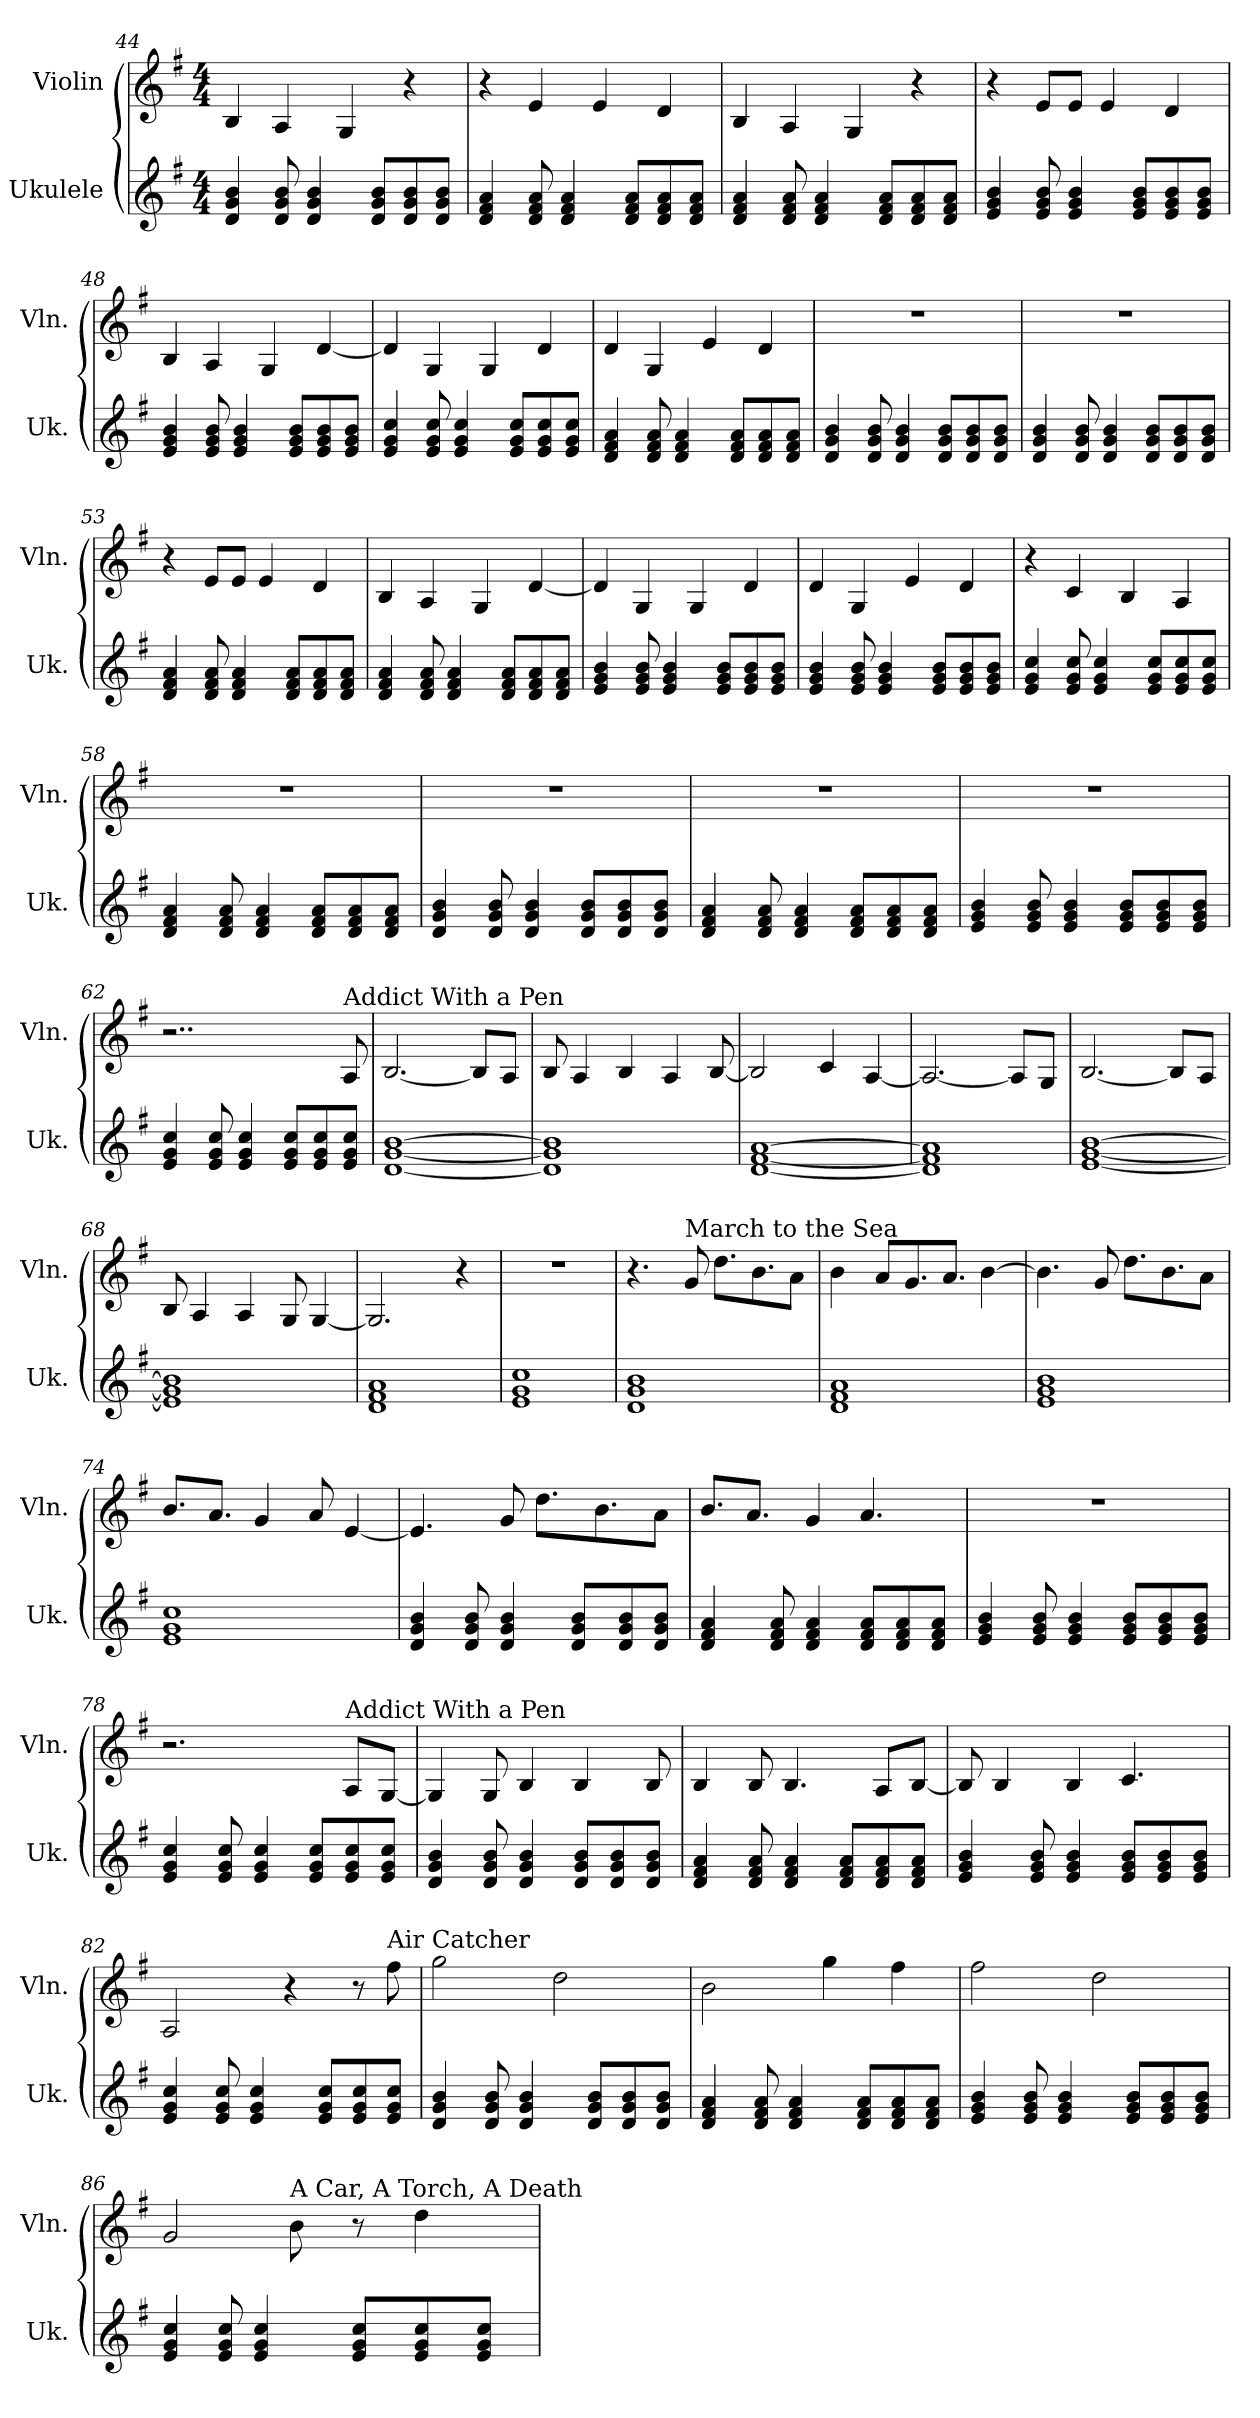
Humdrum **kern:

**kern	**kern
*part2	*part1
*staff2	*staff1
*I"Ukulele	*I"Violin
*I'Uk.	*I'Vln.
*clefG2	*clefG2
*k[f#]	*k[f#]
*M4/4	*M4/4
=44	=44
4d/ 4g/ 4b/	4B/
8d/ 8g/ 8b/	4A/
4d/ 4g/ 4b/	.
.	4G/
8d/ 8g/ 8b/L	.
8d/ 8g/ 8b/	4r
8d/ 8g/ 8b/J	.
=45	=45
4d/ 4f#/ 4a/	4r
8d/ 8f#/ 8a/	4e/
4d/ 4f#/ 4a/	.
.	4e/
8d/ 8f#/ 8a/L	.
8d/ 8f#/ 8a/	4d/
8d/ 8f#/ 8a/J	.
=46	=46
4d/ 4f#/ 4a/	4B/
8d/ 8f#/ 8a/	4A/
4d/ 4f#/ 4a/	.
.	4G/
8d/ 8f#/ 8a/L	.
8d/ 8f#/ 8a/	4r
8d/ 8f#/ 8a/J	.
!!LO:LB:g=z
=47	=47
4e/ 4g/ 4b/	4r
8e/ 8g/ 8b/	8e/L
4e/ 4g/ 4b/	8e/J
.	4e/
8e/ 8g/ 8b/L	.
8e/ 8g/ 8b/	4d/
8e/ 8g/ 8b/J	.
=48	=48
4e/ 4g/ 4b/	4B/
8e/ 8g/ 8b/	4A/
4e/ 4g/ 4b/	.
.	4G/
8e/ 8g/ 8b/L	.
8e/ 8g/ 8b/	[4d/
8e/ 8g/ 8b/J	.
=49	=49
4e/ 4g/ 4cc/	4d/]
8e/ 8g/ 8cc/	4G/
4e/ 4g/ 4cc/	.
.	4G/
8e/ 8g/ 8cc/L	.
8e/ 8g/ 8cc/	4d/
8e/ 8g/ 8cc/J	.
=50	=50
4d/ 4f#/ 4a/	4d/
8d/ 8f#/ 8a/	4G/
4d/ 4f#/ 4a/	.
.	4e/
8d/ 8f#/ 8a/L	.
8d/ 8f#/ 8a/	4d/
8d/ 8f#/ 8a/J	.
!!LO:LB:g=z
=51	=51
4d/ 4g/ 4b/	1r
8d/ 8g/ 8b/	.
4d/ 4g/ 4b/	.
8d/ 8g/ 8b/L	.
8d/ 8g/ 8b/	.
8d/ 8g/ 8b/J	.
=52	=52
4d/ 4g/ 4b/	1r
8d/ 8g/ 8b/	.
4d/ 4g/ 4b/	.
8d/ 8g/ 8b/L	.
8d/ 8g/ 8b/	.
8d/ 8g/ 8b/J	.
=53	=53
4d/ 4f#/ 4a/	4r
8d/ 8f#/ 8a/	8e/L
4d/ 4f#/ 4a/	8e/J
.	4e/
8d/ 8f#/ 8a/L	.
8d/ 8f#/ 8a/	4d/
8d/ 8f#/ 8a/J	.
=54	=54
4d/ 4f#/ 4a/	4B/
8d/ 8f#/ 8a/	4A/
4d/ 4f#/ 4a/	.
.	4G/
8d/ 8f#/ 8a/L	.
8d/ 8f#/ 8a/	[4d/
8d/ 8f#/ 8a/J	.
!!LO:LB:g=z
=55	=55
4e/ 4g/ 4b/	4d/]
8e/ 8g/ 8b/	4G/
4e/ 4g/ 4b/	.
.	4G/
8e/ 8g/ 8b/L	.
8e/ 8g/ 8b/	4d/
8e/ 8g/ 8b/J	.
=56	=56
4e/ 4g/ 4b/	4d/
8e/ 8g/ 8b/	4G/
4e/ 4g/ 4b/	.
.	4e/
8e/ 8g/ 8b/L	.
8e/ 8g/ 8b/	4d/
8e/ 8g/ 8b/J	.
=57	=57
4e/ 4g/ 4cc/	4r
8e/ 8g/ 8cc/	4c/
4e/ 4g/ 4cc/	.
.	4B/
8e/ 8g/ 8cc/L	.
8e/ 8g/ 8cc/	4A/
8e/ 8g/ 8cc/J	.
=58	=58
4d/ 4f#/ 4a/	1r
8d/ 8f#/ 8a/	.
4d/ 4f#/ 4a/	.
8d/ 8f#/ 8a/L	.
8d/ 8f#/ 8a/	.
8d/ 8f#/ 8a/J	.
!!LO:LB:g=z
=59	=59
4d/ 4g/ 4b/	1r
8d/ 8g/ 8b/	.
4d/ 4g/ 4b/	.
8d/ 8g/ 8b/L	.
8d/ 8g/ 8b/	.
8d/ 8g/ 8b/J	.
=60	=60
4d/ 4f#/ 4a/	1r
8d/ 8f#/ 8a/	.
4d/ 4f#/ 4a/	.
8d/ 8f#/ 8a/L	.
8d/ 8f#/ 8a/	.
8d/ 8f#/ 8a/J	.
=61	=61
4e/ 4g/ 4b/	1r
8e/ 8g/ 8b/	.
4e/ 4g/ 4b/	.
8e/ 8g/ 8b/L	.
8e/ 8g/ 8b/	.
8e/ 8g/ 8b/J	.
!!LO:LB:g=z
=62	=62
4e/ 4g/ 4cc/	2..r
8e/ 8g/ 8cc/	.
4e/ 4g/ 4cc/	.
8e/ 8g/ 8cc/L	.
8e/ 8g/ 8cc/	.
!	!LO:TX:a:t=Addict With a Pen
8e/ 8g/ 8cc/J	8A/
=63	=63
[1d [1g [1b	[2.B/
.	8B/L]
.	8A/J
=64	=64
1d] 1g] 1b]	8B/
.	4A/
.	4B/
.	4A/
.	[8B/
=65	=65
[1d [1f# [1a	2B/]
.	4c/
.	[4A/
=66	=66
1d] 1f#] 1a]	2.A/_
.	8A/L]
.	8G/J
!!LO:PB:g=z
=67	=67
[1e [1g [1b	[2.B/
.	8B/L]
.	8A/J
=68	=68
1e] 1g] 1b]	8B/
.	4A/
.	4A/
.	8G/
.	[4G/
=69	=69
1d 1f# 1a	2.G/]
.	4r
=70	=70
1e 1g 1cc	1r
!!LO:LB:g=z
=71	=71
1d 1g 1b	4.r
!	!LO:TX:a:t=March to the Sea
.	8g/
.	8.dd\L
.	8.b\
.	8a\J
=72	=72
1d 1f# 1a	4b\
.	8a/L
.	8.g/
.	8.a/J
.	[4b\
=73	=73
1e 1g 1b	4.b\]
.	8g/
.	8.dd\L
.	8.b\
.	8a\J
=74	=74
1e 1g 1cc	8.b/L
.	8.a/J
.	4g/
.	8a/
.	[4e/
!!LO:LB:g=z
=75	=75
4d/ 4g/ 4b/	4.e/]
8d/ 8g/ 8b/	.
4d/ 4g/ 4b/	8g/
.	8.dd\L
8d/ 8g/ 8b/L	.
.	8.b\
8d/ 8g/ 8b/	.
8d/ 8g/ 8b/J	8a\J
=76	=76
4d/ 4f#/ 4a/	8.b/L
.	8.a/J
8d/ 8f#/ 8a/	.
4d/ 4f#/ 4a/	4g/
8d/ 8f#/ 8a/L	4.a/
8d/ 8f#/ 8a/	.
8d/ 8f#/ 8a/J	.
=77	=77
4e/ 4g/ 4b/	1r
8e/ 8g/ 8b/	.
4e/ 4g/ 4b/	.
8e/ 8g/ 8b/L	.
8e/ 8g/ 8b/	.
8e/ 8g/ 8b/J	.
=78	=78
4e/ 4g/ 4cc/	2.r
8e/ 8g/ 8cc/	.
4e/ 4g/ 4cc/	.
8e/ 8g/ 8cc/L	.
!	!LO:TX:a:t=Addict With a Pen
8e/ 8g/ 8cc/	8A/L
8e/ 8g/ 8cc/J	[8G/J
!!LO:LB:g=z
=79	=79
4d/ 4g/ 4b/	4G/]
8d/ 8g/ 8b/	8G/
4d/ 4g/ 4b/	4B/
8d/ 8g/ 8b/L	4B/
8d/ 8g/ 8b/	.
8d/ 8g/ 8b/J	8B/
=80	=80
4d/ 4f#/ 4a/	4B/
8d/ 8f#/ 8a/	8B/
4d/ 4f#/ 4a/	4.B/
8d/ 8f#/ 8a/L	.
8d/ 8f#/ 8a/	8A/L
8d/ 8f#/ 8a/J	[8B/J
=81	=81
4e/ 4g/ 4b/	8B/]
.	4B/
8e/ 8g/ 8b/	.
4e/ 4g/ 4b/	4B/
8e/ 8g/ 8b/L	4.c/
8e/ 8g/ 8b/	.
8e/ 8g/ 8b/J	.
!!LO:LB:g=z
=82	=82
4e/ 4g/ 4cc/	2A/
8e/ 8g/ 8cc/	.
4e/ 4g/ 4cc/	.
.	4r
8e/ 8g/ 8cc/L	.
8e/ 8g/ 8cc/	8r
!	!LO:TX:a:t=Air Catcher
8e/ 8g/ 8cc/J	8ff#\
=83	=83
4d/ 4g/ 4b/	2gg\
8d/ 8g/ 8b/	.
4d/ 4g/ 4b/	.
.	2dd\
8d/ 8g/ 8b/L	.
8d/ 8g/ 8b/	.
8d/ 8g/ 8b/J	.
=84	=84
4d/ 4f#/ 4a/	2b\
8d/ 8f#/ 8a/	.
4d/ 4f#/ 4a/	.
.	4gg\
8d/ 8f#/ 8a/L	.
8d/ 8f#/ 8a/	4ff#\
8d/ 8f#/ 8a/J	.
=85	=85
4e/ 4g/ 4b/	2ff#\
8e/ 8g/ 8b/	.
4e/ 4g/ 4b/	.
.	2dd\
8e/ 8g/ 8b/L	.
8e/ 8g/ 8b/	.
8e/ 8g/ 8b/J	.
!!LO:LB:g=z
=86	=86
4e/ 4g/ 4cc/	2g/
8e/ 8g/ 8cc/	.
4e/ 4g/ 4cc/	.
!	!LO:TX:a:t=A Car, A Torch, A Death
.	8b\
8e/ 8g/ 8cc/L	8r
8e/ 8g/ 8cc/	4dd\
8e/ 8g/ 8cc/J	.
=	=
*-	*-
